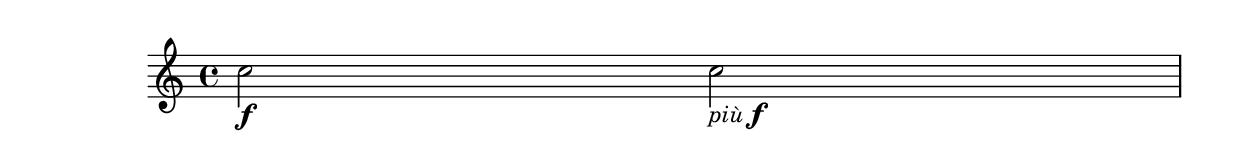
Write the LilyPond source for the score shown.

%% Do not edit this file; it is automatically
%% generated from LSR http://lsr.dsi.unimi.it
%% This file is in the public domain.
\version "2.13.4"

\header {
  lsrtags = "expressive-marks, text"

%% Translation of GIT committish: b2d4318d6c53df8469dfa4da09b27c15a374d0ca
  texidoces = "
Ciertas indicaciones dinámicas pueden llevar textos (como \"più
forte\" o \"piano subito\"). Se pueden producir usando un
bloque @code{\\markup}.

"
  doctitlees = "Combinar indicaciones dinámicas con marcados textuales"

  texidoc = "
Some dynamics may involve text indications (such as @qq{più forte} or
@qq{piano subito}). These can be produced using a @code{\\markup}
block.

"
  doctitle = "Combining dynamics with markup texts"
} % begin verbatim

piuF = \markup { \italic più \dynamic f }
\layout { ragged-right = ##f }
\relative c'' {
  c2\f c-\piuF
}


